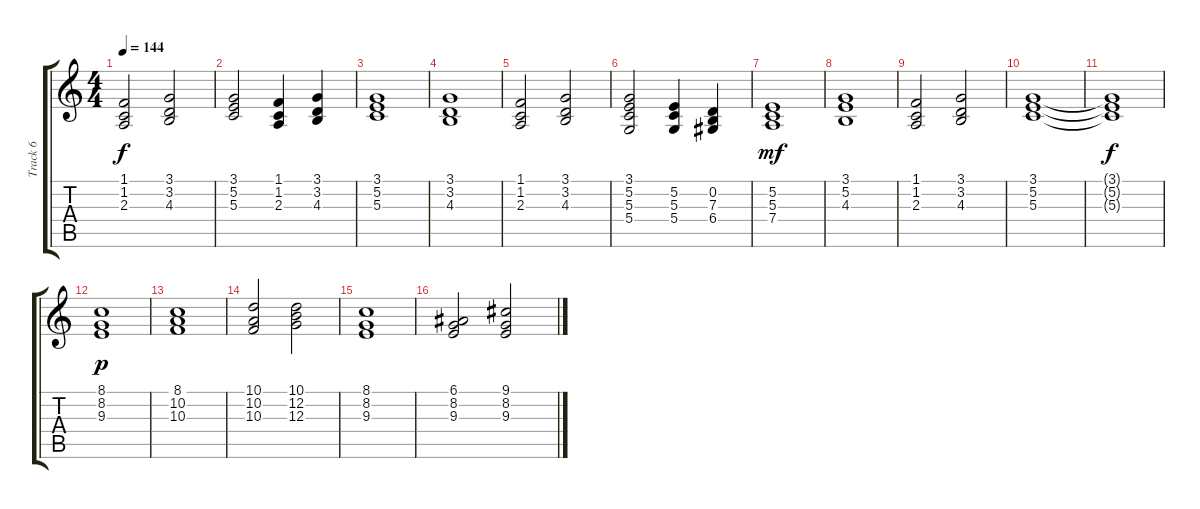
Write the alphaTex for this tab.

\track ("Track 6" "Track 6") {instrument acousticgrandpiano}
\staff {score tabs}
\tuning (E4 B3 G3 D3 A2 E2) {hide}
\ts (4 4)
\tempo 144
\clef g2
\ks c
(1.1 1.2 2.3).2{dy f} (3.1 3.2 4.3).2 |
(3.1 5.2 5.3).2 (1.1 1.2 2.3).4 (3.1 3.2 4.3).4 |
(3.1 5.2 5.3).1 |
(3.1 3.2 4.3).1 |
(1.1 1.2 2.3).2 (3.1 3.2 4.3).2 |
(3.1 5.2 5.3 5.4).2 (5.2 5.3 5.4).4 (0.2 7.3 6.4).4 |
(5.2 5.3 7.4).1{dy mf} |
(3.1 5.2 4.3).1 |
(1.1 1.2 2.3).2 (3.1 3.2 4.3).2 |
(3.1 5.2 5.3).1 |
(3.1{t} 5.2{t} 5.3{t}).1{dy f} |
(8.1 8.2 9.3).1{dy p instrument electricpiano1} |
(8.1 10.2 10.3).1 |
(10.1 10.2 10.3).2 (10.1 12.2 12.3).2 |
(8.1 8.2 9.3).1 |
(6.1 8.2 9.3).2 (9.1 8.2 9.3).2
